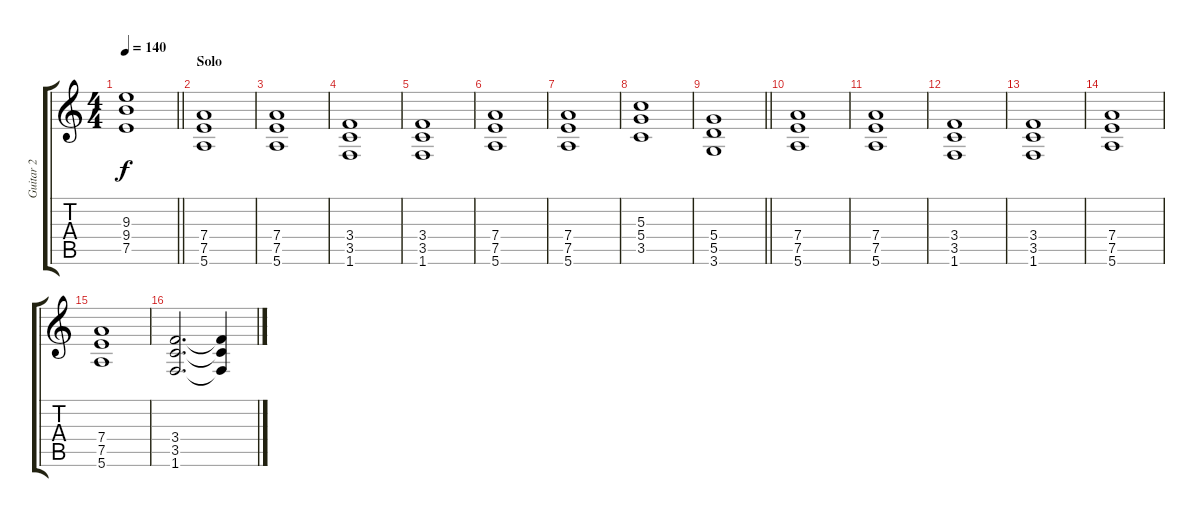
\track ("Guitar 2" "Guitar 2") {instrument distortionguitar}
\staff {score tabs}
\tuning (E4 B3 G3 D3 A2 E2) {hide}
\ts (4 4)
\tempo 140
\clef g2
\barLineRight lightlight
\ks c
(9.3 9.4 7.5).1{dy f} |
\section ("" "Solo")
(7.4 7.5 5.6).1 |
(7.4 7.5 5.6).1 |
(3.4 3.5 1.6).1 |
(3.4 3.5 1.6).1 |
(7.4 7.5 5.6).1 |
(7.4 7.5 5.6).1 |
(5.3 5.4 3.5).1 |
\barLineRight lightlight
(5.4 5.5 3.6).1 |
(7.4 7.5 5.6).1 |
(7.4 7.5 5.6).1 |
(3.4 3.5 1.6).1 |
(3.4 3.5 1.6).1 |
(7.4 7.5 5.6).1 |
(7.4 7.5 5.6).1 |
(3.4 3.5 1.6).2{d} (3.4{t} 3.5{t} 1.6{t}).4
